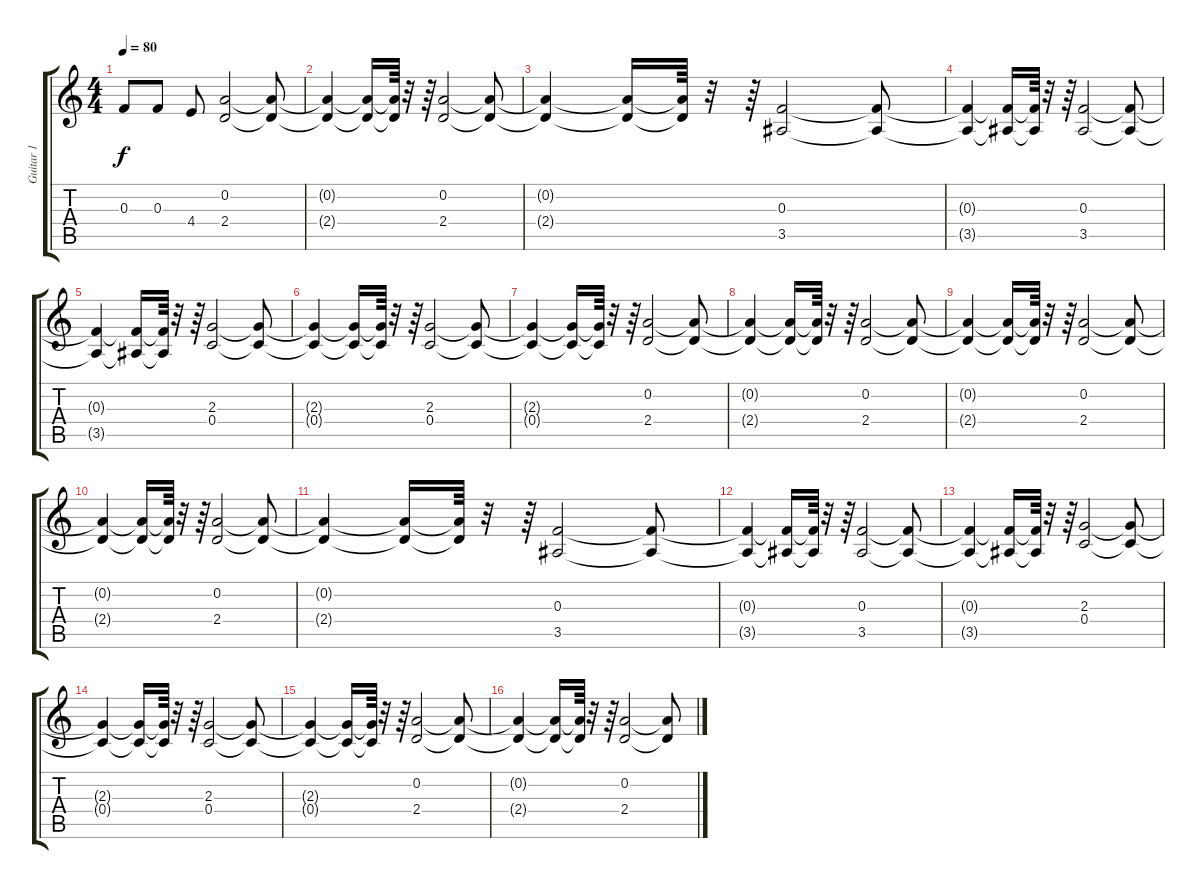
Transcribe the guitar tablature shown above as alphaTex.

\track ("Guitar 1" "Guitar 1") {instrument distortionguitar}
\staff {score tabs}
\tuning (D4 A3 F3 C3 G2 D2) {hide}
\ts (4 4)
\tempo 80
\clef g2
\ks c
0.3.8{dy f} 0.3.8 4.4.8 (0.2 2.4).2 (0.2{t} 2.4{t}).8 |
(0.2{t} 2.4{t}).4 (0.2{t} 2.4{t}).16 (0.2{t} 2.4{t}).64 r.32 r.64 (0.2 2.4).2 (0.2{t} 2.4{t}).8 |
(0.2{t} 2.4{t}).4 (0.2{t} 2.4{t}).16 (0.2{t} 2.4{t}).64 r.32 r.64 (0.3 3.5).2 (0.3{t} 3.5{t}).8 |
(0.3{t} 3.5{t}).4 (0.3{t} 3.5{t}).16 (0.3{t} 3.5{t}).64 r.32 r.64 (0.3 3.5).2 (0.3{t} 3.5{t}).8 |
(0.3{t} 3.5{t}).4 (0.3{t} 3.5{t}).16 (0.3{t} 3.5{t}).64 r.32 r.64 (2.3 0.4).2 (2.3{t} 0.4{t}).8 |
(2.3{t} 0.4{t}).4 (2.3{t} 0.4{t}).16 (2.3{t} 0.4{t}).64 r.32 r.64 (2.3 0.4).2 (2.3{t} 0.4{t}).8 |
(2.3{t} 0.4{t}).4 (2.3{t} 0.4{t}).16 (2.3{t} 0.4{t}).64 r.32 r.64 (0.2 2.4).2 (0.2{t} 2.4{t}).8 |
(0.2{t} 2.4{t}).4 (0.2{t} 2.4{t}).16 (0.2{t} 2.4{t}).64 r.32 r.64 (0.2 2.4).2 (0.2{t} 2.4{t}).8 |
(0.2{t} 2.4{t}).4 (0.2{t} 2.4{t}).16 (0.2{t} 2.4{t}).64 r.32 r.64 (0.2 2.4).2 (0.2{t} 2.4{t}).8 |
(0.2{t} 2.4{t}).4 (0.2{t} 2.4{t}).16 (0.2{t} 2.4{t}).64 r.32 r.64 (0.2 2.4).2 (0.2{t} 2.4{t}).8 |
(0.2{t} 2.4{t}).4 (0.2{t} 2.4{t}).16 (0.2{t} 2.4{t}).64 r.32 r.64 (0.3 3.5).2 (0.3{t} 3.5{t}).8 |
(0.3{t} 3.5{t}).4 (0.3{t} 3.5{t}).16 (0.3{t} 3.5{t}).64 r.32 r.64 (0.3 3.5).2 (0.3{t} 3.5{t}).8 |
(0.3{t} 3.5{t}).4 (0.3{t} 3.5{t}).16 (0.3{t} 3.5{t}).64 r.32 r.64 (2.3 0.4).2 (2.3{t} 0.4{t}).8 |
(2.3{t} 0.4{t}).4 (2.3{t} 0.4{t}).16 (2.3{t} 0.4{t}).64 r.32 r.64 (2.3 0.4).2 (2.3{t} 0.4{t}).8 |
(2.3{t} 0.4{t}).4 (2.3{t} 0.4{t}).16 (2.3{t} 0.4{t}).64 r.32 r.64 (0.2 2.4).2 (0.2{t} 2.4{t}).8 |
(0.2{t} 2.4{t}).4 (0.2{t} 2.4{t}).16 (0.2{t} 2.4{t}).64 r.32 r.64 (0.2 2.4).2 (0.2{t} 2.4{t}).8
